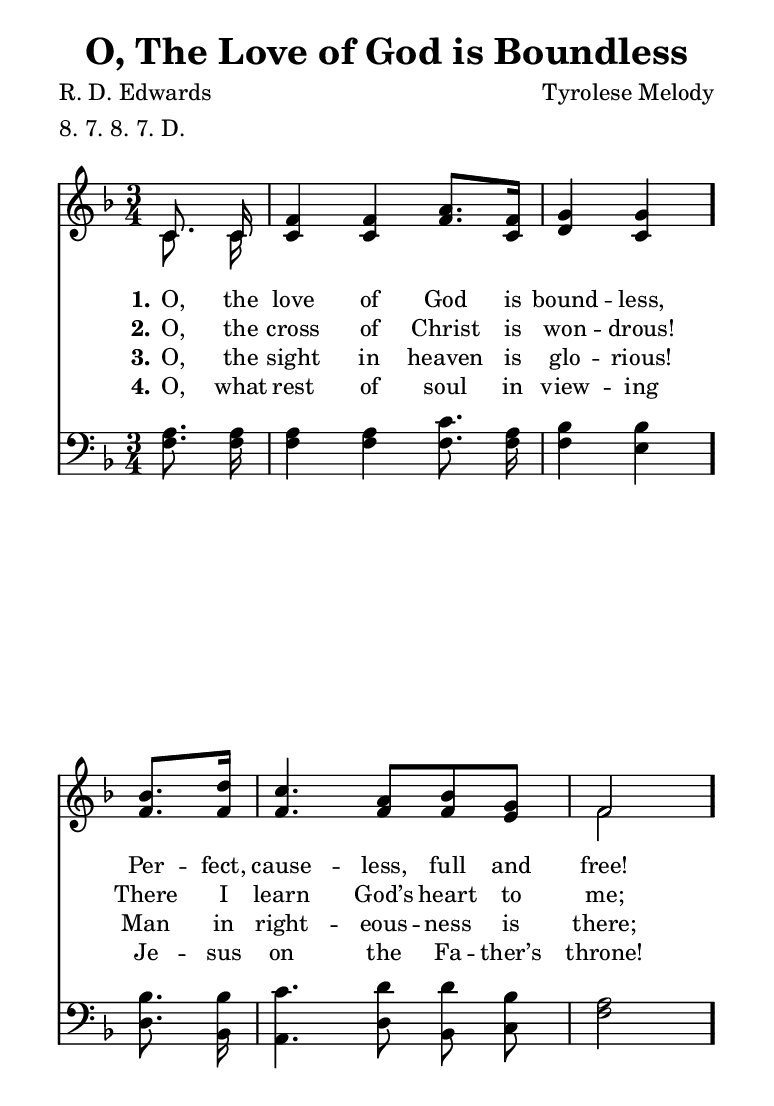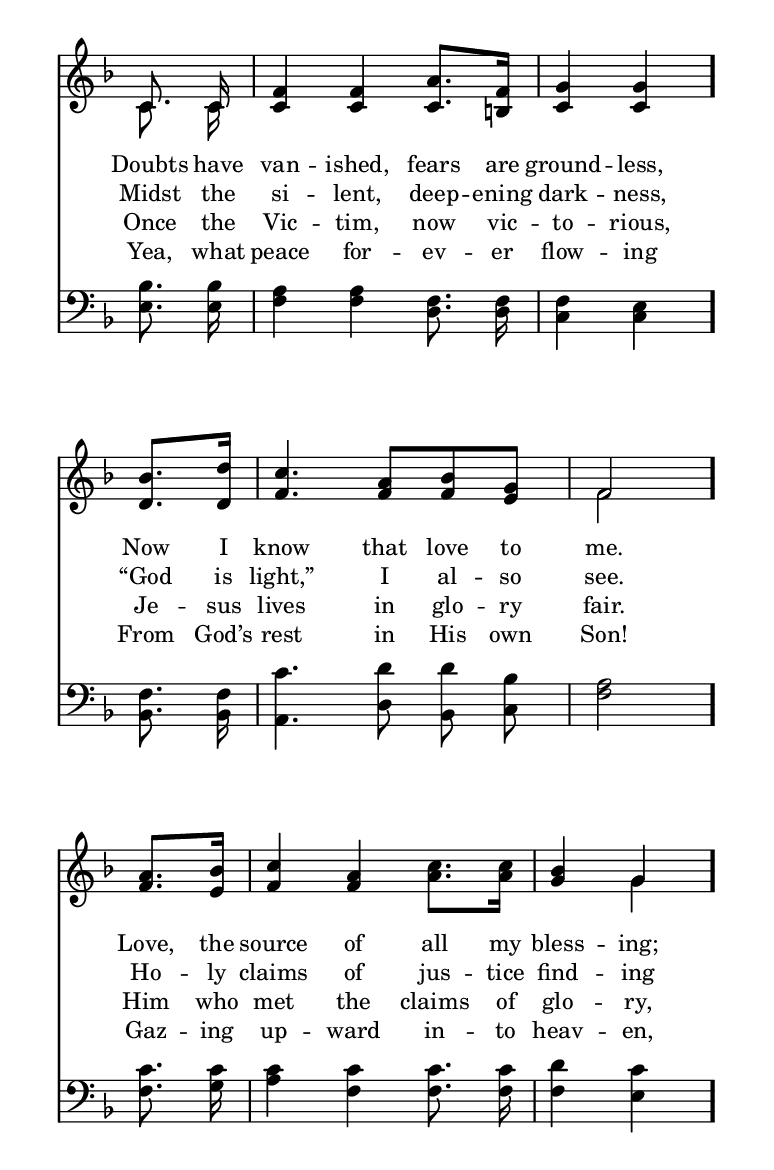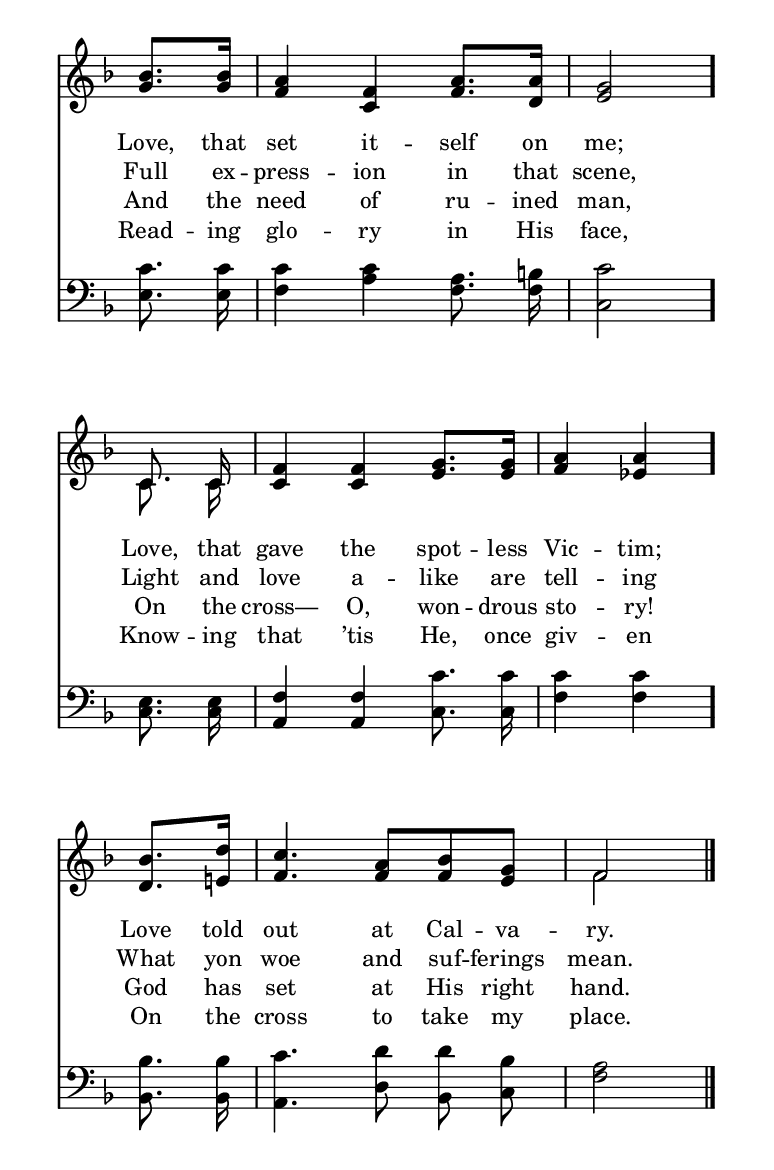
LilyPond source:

\include "common/global.ily"
\paper {
  \include "common/paper.ily"
  %ragged-bottom = ##t
  %ragged-last-bottom = ##t
  %systems-per-page = ##f
  %page-count = ##f
}

\header{
  hymnnumber = "109"
  title = "O, The Love of God is Boundless"
  tunename = "Tyrol"
  meter = "8. 7. 8. 7. D."
  poet = "R. D. Edwards"
  composer = "Tyrolese Melody"
  %copyright = ""
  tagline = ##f
}

% for fermata in MIDI
ta = { \tempo 4=80 }
tb = { \tempo 4=40 }

patternAA = { c8. c16 | c4 c4 c8. c16 | c4 c4 }
patternAB = { c8. c16 | c4 c4 c8. c16 | c2    }

patternBA = { c8. c16 | c4. c8 c8 c8  | c2    }

global = {
  \include "common/overrides.ily"
  \override Staff.TimeSignature.style = #'numbered
  \time 3/4
  \override Score.MetronomeMark.transparent = ##t % hide all fermata changes too
  \ta
  \key f \major
  \partial 4
  \autoBeamOff
}

notesSoprano = {
\global
\relative c' {

  \changePitch \patternAA { c c | f f a f | g g }
  \changePitch \patternBA { bes d | c a bes g | f }
  \changePitch \patternAA { c c | f f a f | g g }
  \changePitch \patternBA { bes d | c a bes g | f }

  \changePitch \patternAA { a bes | c a c c | bes g }
  \changePitch \patternAB { bes bes | a f a a | g }
  \changePitch \patternAA { c, c | f f g g | a a }
  \changePitch \patternBA { bes d | c a bes g | f }

  \bar "|."

}
}

notesAlto = {
\global
\relative e' {

  \changePitch \patternAA { c c | c c f c | d c }
  \changePitch \patternBA { f f | f f f e | f }
  \changePitch \patternAA { c c | c c c b! | c c }
  \changePitch \patternBA { d d | f f f e | f }
                         
  \changePitch \patternAA { f e | f f a a | g g }
  \changePitch \patternAB { g g | f c f d | e }
  \changePitch \patternAA { c c | c c e e | f ees }
  \changePitch \patternBA { d e! | f f f e | f }

}
}

notesTenor = {
\global
\relative a {

  \changePitch \patternAA { a a | a a c a | bes bes }
  \changePitch \patternBA { bes bes | c d d bes | a }
  \changePitch \patternAA { bes bes | a a f f | f e }
  \changePitch \patternBA { f f | c' d d bes | a }
                         
  \changePitch \patternAA { c c | c c c c | d c }
  \changePitch \patternAB { c c | c c a b! | c }
  \changePitch \patternAA { e, e | f f c' c | c c }
  \changePitch \patternBA { bes bes | c d d bes | a }

}
}

notesBass = {
\global
\relative f {

  \changePitch \patternAA { f f | f f f f | f e }
  \changePitch \patternBA { d bes | a d bes c | f }
  \changePitch \patternAA { e e | f f d d | c c }
  \changePitch \patternBA { bes bes | a d bes c | f }
                         
  \changePitch \patternAA { f g | a f f f | f e }
  \changePitch \patternAB { e e | f a f f | c }
  \changePitch \patternAA { c c | a a c c | f f }
  \changePitch \patternBA { bes, bes | a d bes c | f }

}
}

wordsA = \lyricmode {
\set stanza = "1."

O, the love of God is bound -- less, \bar "."
Per -- fect, cause -- less, full and free! \bar "." \break
Doubts have van -- ished, fears are ground -- less, \bar "."
Now I know that love to me. \bar "." \break
Love, the source of all my bless -- ing; \bar "."
Love, that set it -- self on me; \bar "." \break
Love, that gave the spot -- less Vic -- tim; \bar "."
Love told out at Cal -- va -- ry. \bar "." \break

}

wordsB = \lyricmode {
\set stanza = "2."

O, the cross of Christ is won -- drous!
There I learn God’s heart to me;
Midst the si -- lent, deep -- ening dark -- ness,
“God is light,” I al -- so see.
Ho -- ly claims of jus -- tice find -- ing
Full ex -- press -- ion in that scene,
Light and love a -- like are tell -- ing
What yon woe and suf -- ferings mean.

}

wordsC = \lyricmode {
\set stanza = "3."

O, the sight in heaven is glo -- rious!
Man in right -- eous -- ness is there;
Once the Vic -- tim, now vic -- to -- rious,
Je -- sus lives in glo -- ry fair.
Him who met the claims of glo -- ry,
And the need of ru -- ined man,
On the cross— O, won -- drous sto -- ry!
God has set at His right hand.

}

wordsD = \lyricmode {
\set stanza = "4."

O, what rest of soul in view -- ing
Je -- sus on the Fa -- ther’s throne!
Yea, what peace for -- ev -- er flow -- ing
From God’s rest in His own Son!
Gaz -- ing up -- ward in -- to heav -- en,
Read -- ing glo -- ry in His face,
Know -- ing that ’tis He, once giv -- en
On the cross to take my place.

}

\score {
  \context ChoirStaff <<
    \context Staff = upper <<
      \set ChoirStaff.systemStartDelimiter = #'SystemStartBar
      \partcombine #'(2 . 9) \notesSoprano \notesAlto
      \context NullVoice = sopranos { \voiceOne << \notesSoprano >> }
      \context NullVoice = altos { \voiceTwo << \notesAlto >> }
      \context Lyrics = one   \lyricsto sopranos \wordsA
      \context Lyrics = two   \lyricsto sopranos \wordsB
      \context Lyrics = three \lyricsto sopranos \wordsC
      \context Lyrics = four  \lyricsto sopranos \wordsD
    >>
    \context Staff = men <<
      \clef bass
      \partcombine #'(2 . 9) \notesTenor \notesBass
      \context NullVoice = tenors { \voiceOne << \notesTenor >> }
      \context NullVoice = basses { \voiceTwo << \notesBass >> }
    >>
  >>
  \layout {
    \include "common/layout.ily"
  }
  \midi{
    \include "common/midi.ily"
  }
}

\version "2.19.49"  % necessary for upgrading to future LilyPond versions.

% vi:set et ts=2 sw=2 ai nocindent syntax=lilypond:
